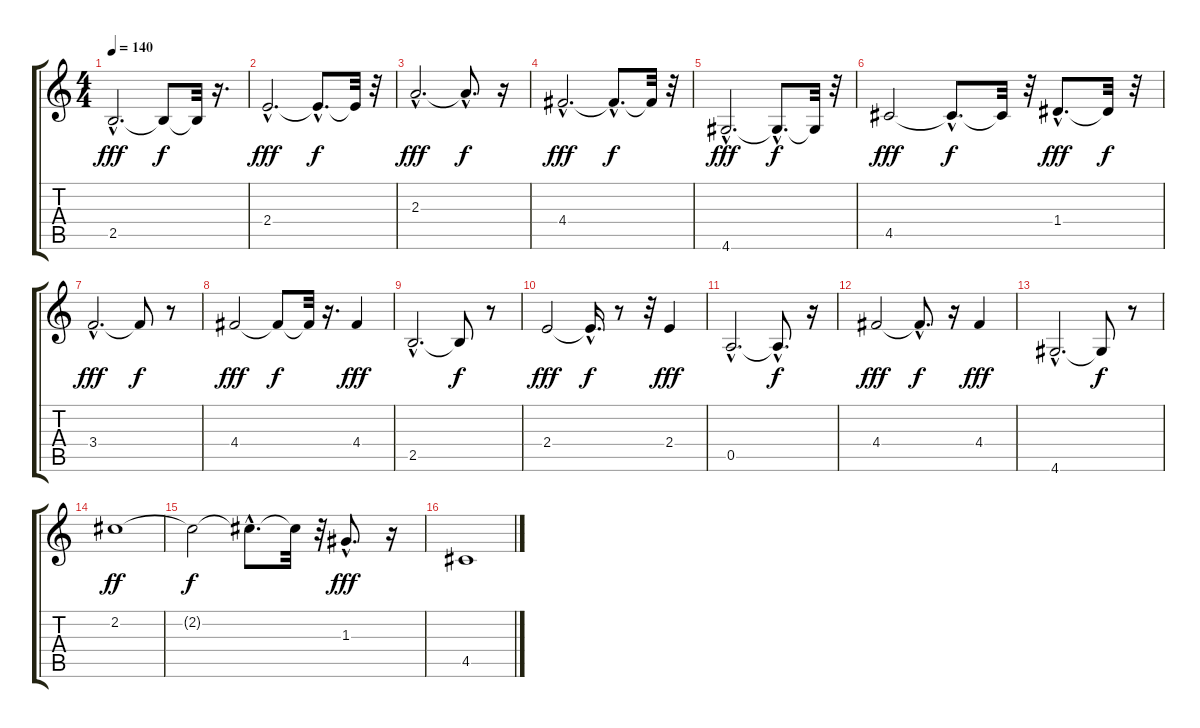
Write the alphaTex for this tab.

\track "" {instrument electricbasspick}
\staff {score tabs}
\tuning (E4 B3 G3 D3 A2 E2) {hide}
\ts (4 4)
\tempo 140
\clef g2
\ks c
2.5{hac}.2{d dy fff} 2.5{t}.8{dy f} 2.5{t}.32 r.16{d} |
2.4{hac}.2{d dy fff} 2.4{hac t}.8{d dy f} 2.4{t}.32 r.32 |
2.3{hac}.2{d dy fff} 2.3{hac t}.8{d dy f} r.16 |
4.4{hac}.2{d dy fff} 4.4{hac t}.8{d dy f} 4.4{t}.32 r.32 |
4.6{hac}.2{d dy fff} 4.6{hac t}.8{d dy f} 4.6{t}.32 r.32 |
4.5.2{dy fff} 4.5{hac t}.8{d dy f} 4.5{t}.32 r.32 1.4{hac}.8{d dy fff} 1.4{t}.32{dy f} r.32 |
3.4{hac}.2{d dy fff} 3.4{t}.8{dy f} r.8 |
4.4.2{dy fff} 4.4{t}.8{dy f} 4.4{t}.32 r.16{d} 4.4.4{dy fff} |
2.5{hac}.2{d} 2.5{t}.8{dy f} r.8 |
2.4.2{dy fff} 2.4{hac t}.16{d dy f} r.8 r.32 2.4.4{dy fff} |
0.5{hac}.2{d} 0.5{hac t}.8{d dy f} r.16 |
4.4.2{dy fff} 4.4{hac t}.8{d dy f} r.16 4.4.4{dy fff} |
4.6{hac}.2{d} 4.6{t}.8{dy f} r.8 |
2.2.1{dy ff} |
2.2{t}.2{dy f} 2.2{hac t}.8{d} 2.2{t}.32 r.32 1.3{hac}.8{d dy fff} r.16 |
4.5.1
